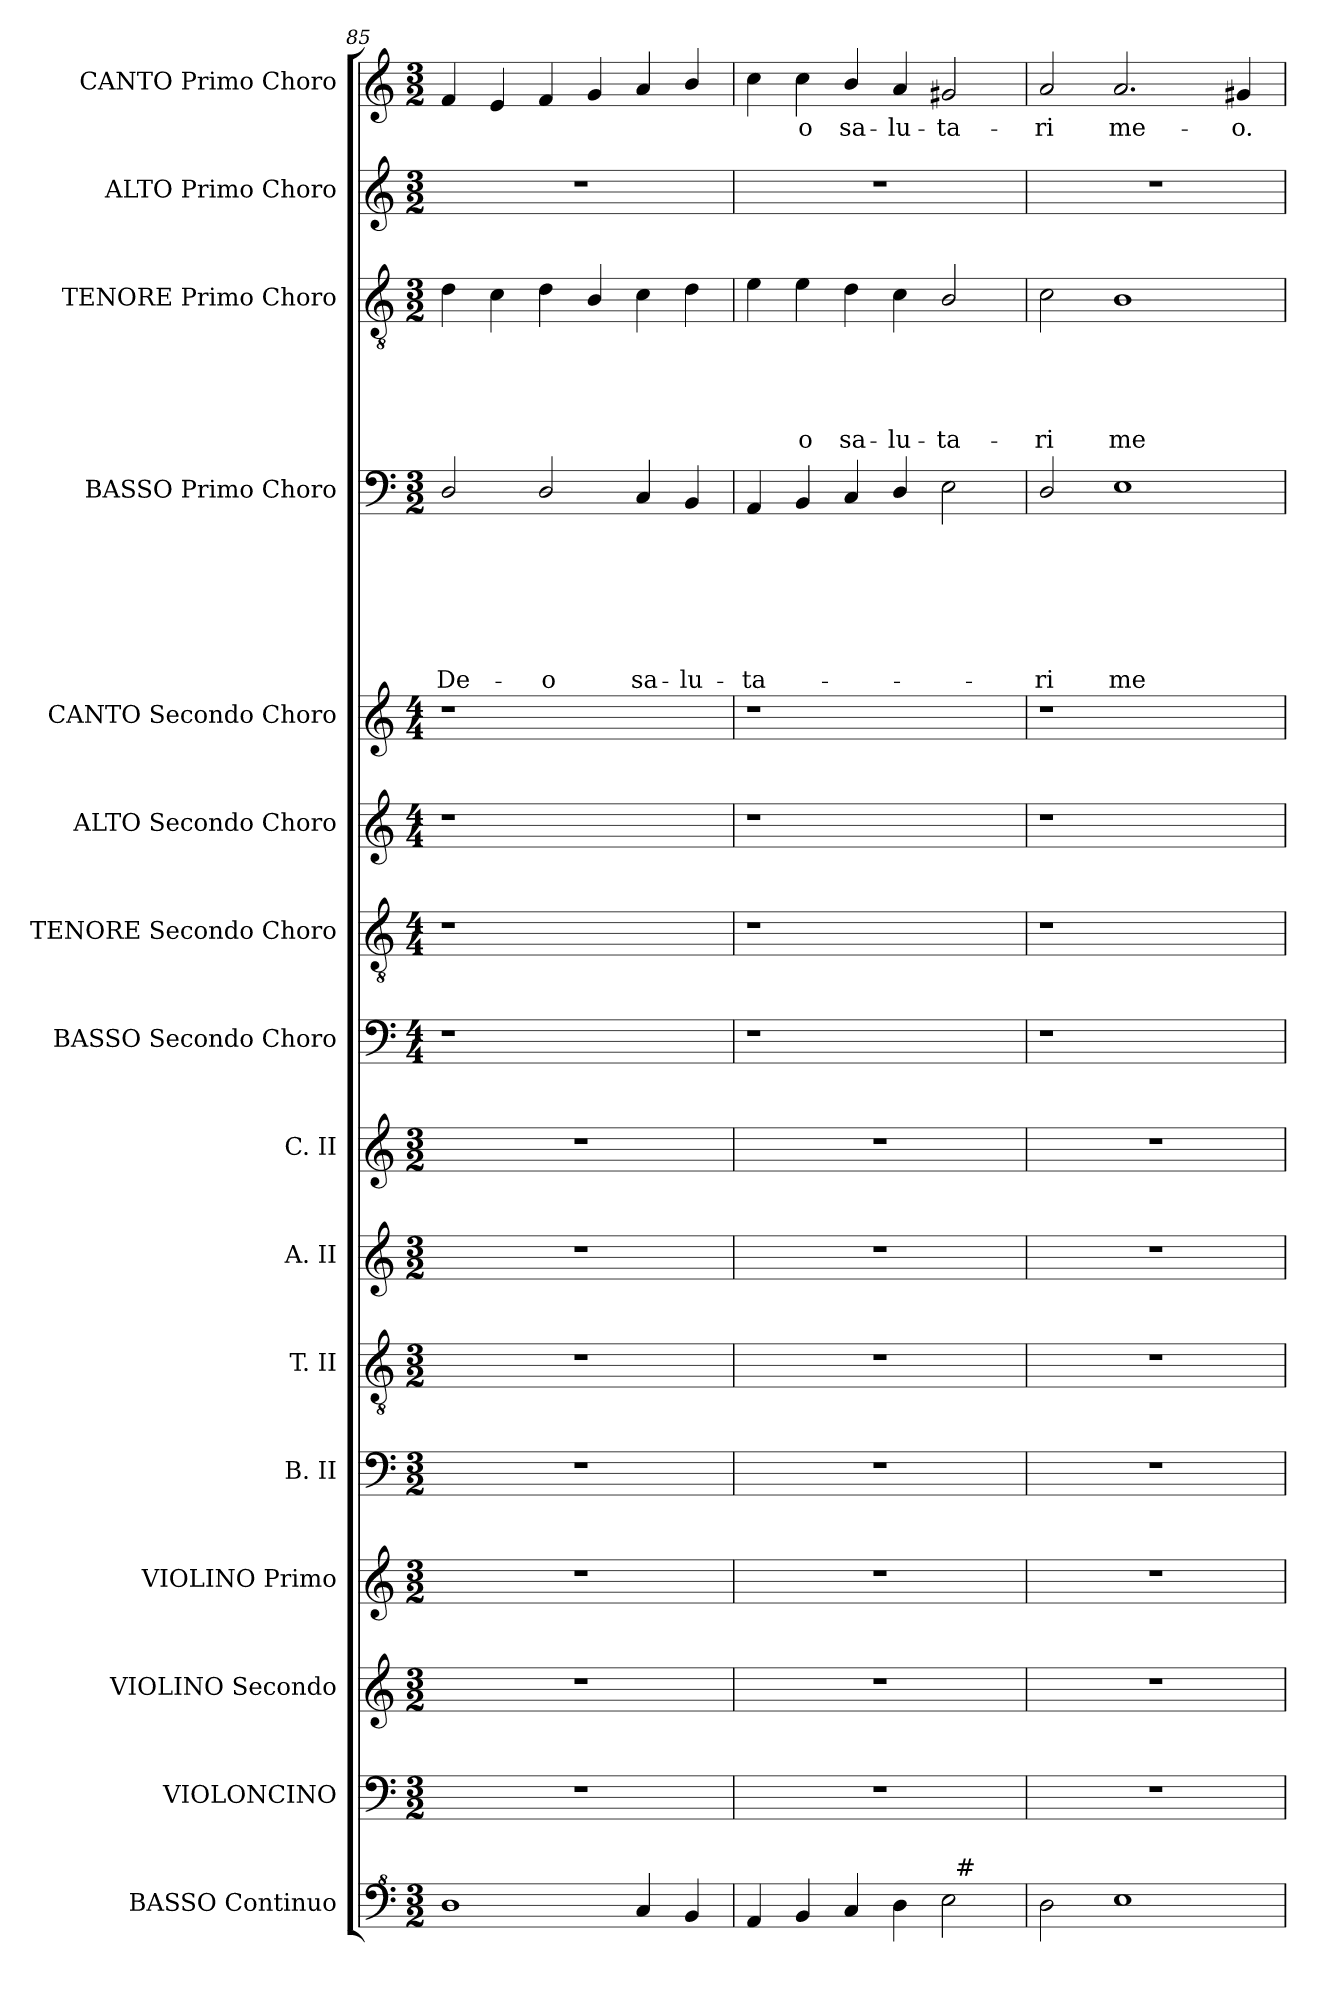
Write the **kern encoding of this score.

**kern	**kern	**kern	**kern	**kern	**kern	**kern	**kern	**kern	**kern	**kern	**kern	**kern	**text	**text	**text	**text	**text	**text	**text	**kern	**text	**text	**text	**text	**text	**kern	**kern	**text
*part16	*part15	*part14	*part13	*part12	*part11	*part10	*part9	*part8	*part7	*part6	*part5	*part4	*part4	*part4	*part4	*part4	*part4	*part4	*part4	*part3	*part3	*part3	*part3	*part3	*part3	*part2	*part1	*part1
*staff16	*staff15	*staff14	*staff13	*staff12	*staff11	*staff10	*staff9	*staff8	*staff7	*staff6	*staff5	*staff4	*staff4	*staff4	*staff4	*staff4	*staff4	*staff4	*staff4	*staff3	*staff3	*staff3	*staff3	*staff3	*staff3	*staff2	*staff1	*staff1
*I"BASSO Continuo	*I"VIOLONCINO	*I"VIOLINO Secondo	*I"VIOLINO Primo	*I"B. II	*I"T. II	*I"A. II	*I"C. II	*I"BASSO Secondo Choro	*I"TENORE Secondo Choro	*I"ALTO Secondo Choro	*I"CANTO Secondo Choro	*I"BASSO Primo Choro	*	*	*	*	*	*	*	*I"TENORE Primo Choro	*	*	*	*	*	*I"ALTO Primo Choro	*I"CANTO Primo Choro	*
*I'B. c.	*I'Vc.	*	*I'Vn. I	*I'B. II	*I'T. II	*I'A. II	*I'C. II	*	*I'Ch	*I'Ch	*I'Ch	*I'B. I	*	*	*	*	*	*	*	*I'T. I	*	*	*	*	*	*I'A. I	*I'C. I	*
*clefF^4	*clefF4	*clefG2	*clefG2	*clefF4	*clefGv2	*clefG2	*clefG2	*clefF4	*clefGv2	*clefG2	*clefG2	*clefF4	*	*	*	*	*	*	*	*clefGv2	*	*	*	*	*	*clefG2	*clefG2	*
*ITrd7c12	*	*	*	*	*	*	*	*ITrd7c12	*	*	*	*	*	*	*	*	*	*	*	*	*	*	*	*	*	*	*	*
*k[]	*k[]	*k[]	*k[]	*k[]	*k[]	*k[]	*k[]	*k[]	*k[]	*k[]	*k[]	*k[]	*	*	*	*	*	*	*	*k[]	*	*	*	*	*	*k[]	*k[]	*
*C:	*C:	*C:	*C:	*C:	*C:	*C:	*C:	*C:	*C:	*C:	*C:	*C:	*	*	*	*	*	*	*	*C:	*	*	*	*	*	*C:	*C:	*
*M3/2	*M3/2	*M3/2	*M3/2	*M3/2	*M3/2	*M3/2	*M3/2	*M4/4	*M4/4	*M4/4	*M4/4	*M3/2	*	*	*	*	*	*	*	*M3/2	*	*	*	*	*	*M3/2	*M3/2	*
=85	=85	=85	=85	=85	=85	=85	=85	=85	=85	=85	=85	=85	=85	=85	=85	=85	=85	=85	=85	=85	=85	=85	=85	=85	=85	=85	=85	=85
!	!LO:N:vis=1	!LO:N:vis=1	!LO:N:vis=1	!LO:N:vis=1	!LO:N:vis=1	!LO:N:vis=1	!LO:N:vis=1	!	!	!	!	!	!	!	!	!	!	!	!LO:LY:b	!	!	!	!	!	!	!LO:N:vis=1	!	!
1D	1.r	1.r	1.r	1.r	1.r	1.r	1.r	1r	1r	1r	1r	2D/	.	.	.	.	.	.	De-	4d\	.	.	.	.	.	1.r	4f/	.
.	.	.	.	.	.	.	.	.	.	.	.	.	.	.	.	.	.	.	.	4c\	.	.	.	.	.	.	4e/	.
!	!	!	!	!	!	!	!	!	!	!	!	!	!	!	!	!	!	!	!LO:LY:b	!	!	!	!	!	!	!	!	!
.	.	.	.	.	.	.	.	.	.	.	.	2D/	.	.	.	.	.	.	-o	4d\	.	.	.	.	.	.	4f/	.
.	.	.	.	.	.	.	.	.	.	.	.	.	.	.	.	.	.	.	.	4B/	.	.	.	.	.	.	4g/	.
!	!	!	!	!	!	!	!	!	!	!	!	!	!	!	!	!	!	!	!LO:LY:b	!	!	!	!	!	!	!	!	!
4C/	.	.	.	.	.	.	.	2ryy	2ryy	2ryy	2ryy	4C/	.	.	.	.	.	.	sa-	4c\	.	.	.	.	.	.	4a/	.
!	!	!	!	!	!	!	!	!	!	!	!	!	!	!	!	!	!	!	!LO:LY:b	!	!	!	!	!	!	!	!	!
4BB/	.	.	.	.	.	.	.	.	.	.	.	4BB/	.	.	.	.	.	.	-lu-	4d\	.	.	.	.	.	.	4b/	.
=86	=86	=86	=86	=86	=86	=86	=86	=86	=86	=86	=86	=86	=86	=86	=86	=86	=86	=86	=86	=86	=86	=86	=86	=86	=86	=86	=86	=86
!	!LO:N:vis=1	!LO:N:vis=1	!LO:N:vis=1	!LO:N:vis=1	!LO:N:vis=1	!LO:N:vis=1	!LO:N:vis=1	!	!	!	!	!	!	!	!	!	!	!	!LO:LY:b	!	!	!	!	!	!	!LO:N:vis=1	!	!
*^	*	*	*	*	*	*	*	*	*	*	*	*	*	*	*	*	*	*	*	*	*	*	*	*	*	*	*	*
4AA/	1ryy	1.r	1.r	1.r	1.r	1.r	1.r	1.r	1r	1r	1r	1r	4AA/	.	.	.	.	.	.	-ta-	4e\	.	.	.	.	.	1.r	4cc\	.
!	!	!	!	!	!	!	!	!	!	!	!	!	!	!	!	!	!	!	!	!	!	!	!	!	!	!LO:LY:b	!	!	!LO:LY:b
4BB/	.	.	.	.	.	.	.	.	.	.	.	.	4BB/	.	.	.	.	.	.	.	4e\	.	.	.	.	-o	.	4cc\	-o
!	!	!	!	!	!	!	!	!	!	!	!	!	!	!	!	!	!	!	!	!	!	!	!	!	!	!LO:LY:b	!	!	!LO:LY:b
4C/	.	.	.	.	.	.	.	.	.	.	.	.	4C/	.	.	.	.	.	.	.	4d\	.	.	.	.	sa-	.	4b/	sa-
!	!	!	!	!	!	!	!	!	!	!	!	!	!	!	!	!	!	!	!	!	!	!	!	!	!	!LO:LY:b	!	!	!LO:LY:b
4D\	.	.	.	.	.	.	.	.	.	.	.	.	4D/	.	.	.	.	.	.	.	4c\	.	.	.	.	-lu-	.	4a/	-lu-
!	!	!	!	!	!	!	!	!	!	!	!	!	!	!	!	!	!	!	!	!	!	!	!	!	!	!LO:LY:b	!	!	!LO:LY:b
2E\	32ryy	.	.	.	.	.	.	.	2ryy	2ryy	2ryy	2ryy	2E\	.	.	.	.	.	.	.	2B/	.	.	.	.	-ta-	.	2g#X/	-ta-
!	!LO:TX:a:t=#	!	!	!	!	!	!	!	!	!	!	!	!	!	!	!	!	!	!	!	!	!	!	!	!	!	!	!	!
.	4...ryy	.	.	.	.	.	.	.	.	.	.	.	.	.	.	.	.	.	.	.	.	.	.	.	.	.	.	.	.
!!LO:PB:g=z
=87	=87	=87	=87	=87	=87	=87	=87	=87	=87	=87	=87	=87	=87	=87	=87	=87	=87	=87	=87	=87	=87	=87	=87	=87	=87	=87	=87	=87	=87
!	!	!LO:N:vis=1	!LO:N:vis=1	!LO:N:vis=1	!LO:N:vis=1	!LO:N:vis=1	!LO:N:vis=1	!LO:N:vis=1	!	!	!	!	!	!	!	!	!	!	!	!LO:LY:b	!	!	!	!	!	!LO:LY:b	!LO:N:vis=1	!	!LO:LY:b
*v	*v	*	*	*	*	*	*	*	*	*	*	*	*	*	*	*	*	*	*	*	*	*	*	*	*	*	*	*	*
2D\	1.r	1.r	1.r	1.r	1.r	1.r	1.r	1r	1r	1r	1r	2D/	.	.	.	.	.	.	-ri	2c\	.	.	.	.	-ri	1.r	2a/	-ri
!	!	!	!	!	!	!	!	!	!	!	!	!	!	!	!	!	!	!	!LO:LY:b	!	!	!	!	!	!LO:LY:b	!	!	!LO:LY:b
1E	.	.	.	.	.	.	.	.	.	.	.	1E	.	.	.	.	.	.	me-	1B	.	.	.	.	me-	.	2.a/	me-
.	.	.	.	.	.	.	.	2ryy	2ryy	2ryy	2ryy	.	.	.	.	.	.	.	.	.	.	.	.	.	.	.	.	.
!	!	!	!	!	!	!	!	!	!	!	!	!	!	!	!	!	!	!	!	!	!	!	!	!	!	!	!	!LO:LY:b
.	.	.	.	.	.	.	.	.	.	.	.	.	.	.	.	.	.	.	.	.	.	.	.	.	.	.	4g#X/	-o.
=	=	=	=	=	=	=	=	=	=	=	=	=	=	=	=	=	=	=	=	=	=	=	=	=	=	=	=	=
*-	*-	*-	*-	*-	*-	*-	*-	*-	*-	*-	*-	*-	*-	*-	*-	*-	*-	*-	*-	*-	*-	*-	*-	*-	*-	*-	*-	*-
